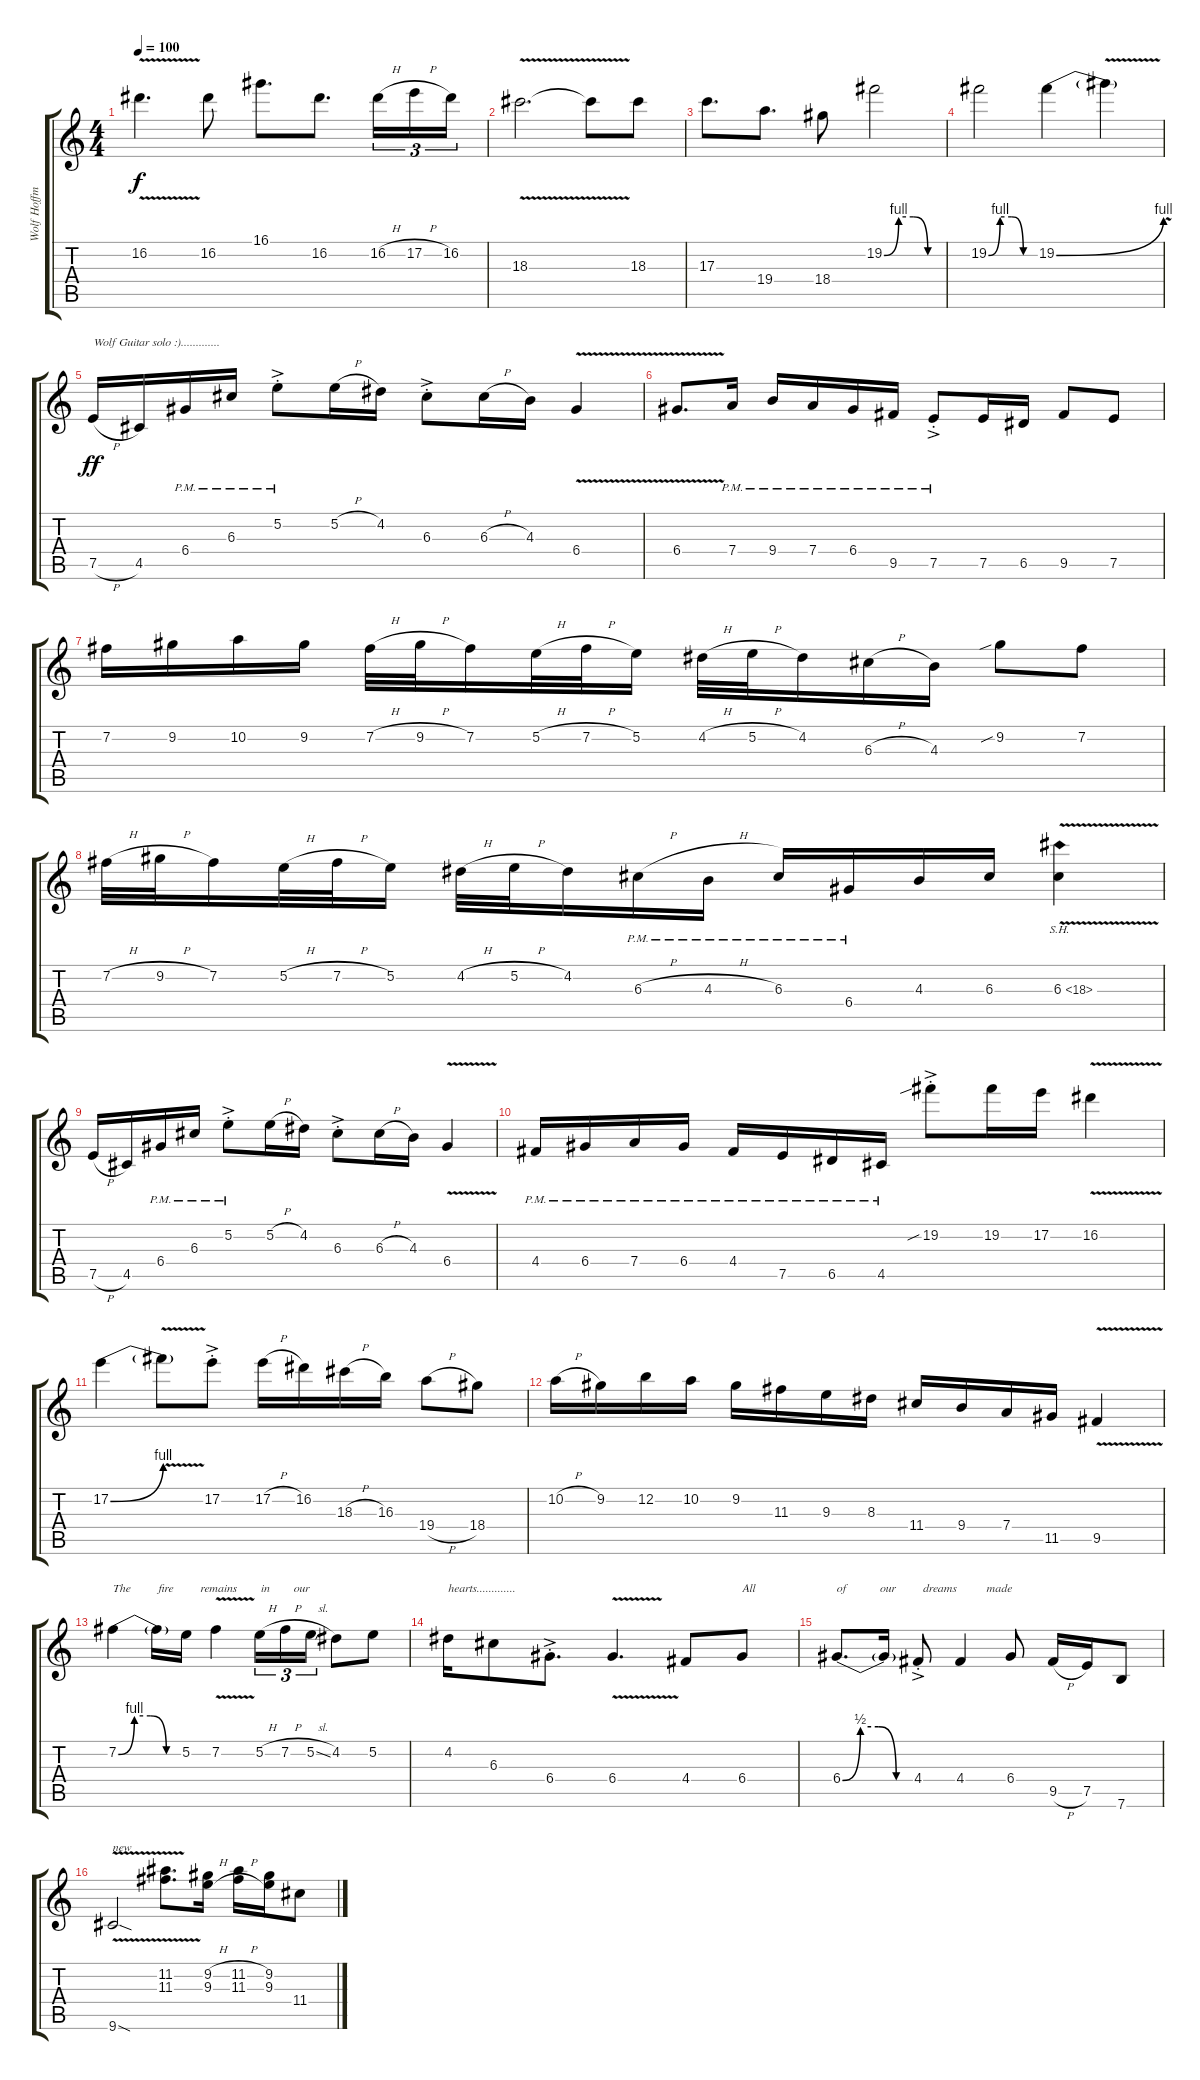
\track ("Wolf Hoffmann" "Wolf Hoffm") {instrument distortionguitar}
\staff {score tabs}
\tuning (E4 B3 G3 D3 A2 E2) {hide}
\ts (4 4)
\tempo 100
\clef g2
\ks c
16.2{v}.4{d dy f} 16.2.8 16.1.8{d} 16.2.8{d} 16.2{h}.16{tu (3 2)} 17.2{h}.16{tu (3 2)} 16.2.16{tu (3 2)} |
18.3{v}.2{d} 18.3{v t}.8 18.3.8 |
17.3.8{d} 19.4.8{d} 18.4.8 19.2{be (custom 0 0 15 4 30 4 45 0 60 0)}.2 |
19.2{be (custom 0 0 15 4 30 4 45 0 60 0)}.2 19.2{be (bend 0 0 60 4)}.4 19.2{v t}.4 |
7.5{h}.16{txt "Wolf Guitar solo :)............." dy ff} 4.5.16 6.4{pm}.16 6.3{pm}.16 5.2{ac pm st}.8 5.2{h}.16 4.2.16 6.3{ac st}.8 6.3{h}.16 4.3.16 6.4{v}.4 |
6.4{v}.8{d} 7.4{pm}.16 9.4{pm}.16 7.4{pm}.16 6.4{pm}.16 9.5{pm}.16 7.5{ac pm st}.8 7.5.16 6.5.16 9.5.8 7.5.8 |
7.2.16 9.2.16 10.2.16 9.2.16 7.2{h}.32 9.2{h}.32 7.2.16 5.2{h}.32 7.2{h}.32 5.2.16 4.2{h}.32 5.2{h}.32 4.2.16 6.3{h}.16 4.3.16 9.2{sib}.8 7.2.8 |
7.2{h}.32 9.2{h}.32 7.2.16 5.2{h}.32 7.2{h}.32 5.2.16 4.2{h}.32 5.2{h}.32 4.2.16 6.3{h pm}.16 4.3{h pm}.16 6.3{pm}.16 6.4{pm}.16 4.3.16 6.3.16 6.3{sh 12 v}.4 |
7.5{h}.16 4.5.16 6.4{pm}.16 6.3{pm}.16 5.2{ac pm st}.8 5.2{h}.16 4.2.16 6.3{ac st}.8 6.3{h}.16 4.3.16 6.4{v}.4 |
4.4{pm}.16 6.4{pm}.16 7.4{pm}.16 6.4{pm}.16 4.4{pm}.16 7.5{pm}.16 6.5{pm}.16 4.5{pm}.16 19.2{sib ac st}.8 19.2.16 17.2.16 16.2{v}.4 |
17.2{be (bend 0 0 60 4)}.4 17.2{v t}.8 17.2{ac st}.8 17.2{h}.16 16.2.16 18.3{h}.16 16.3.16 19.4{h}.8 18.4.8 |
10.2{h}.16 9.2.16 12.2.16 10.2.16 9.2.16 11.3.16 9.3.16 8.3.16 11.4.16 9.4.16 7.4.16 11.5.16 9.5{v}.4 |
7.2{be (custom 0 0 15 4 30 4 45 0 60 0)}.4{txt "The         fire         remains        in        our "} 7.2{t}.16 5.2.16 7.2{v}.4 5.2{h}.16{tu (3 2)} 7.2{h}.16{tu (3 2)} 5.2{sl}.16{tu (3 2)} 4.2.8 5.2.8 |
4.2.16{txt "hearts............."} 6.3.8 6.4{ac st}.8{d} 6.4{v}.4{d} 4.4.8 6.4.8{txt "All"} |
6.4{be (custom 0 0 15 2 30 2 45 0 60 0)}.8{d txt "of           our         dreams          made"} 6.4{t}.16 4.4{ac st}.8 4.4.4 6.4.8 9.5{h}.16 7.5.16 7.6.8 |
9.6{v sod}.2{txt "new"} (11.2{v} 11.3{v}).8{d} (9.2{h} 9.3{h}).16 (11.2{h} 11.3{h}).16 (9.2 9.3).16 11.4.8
